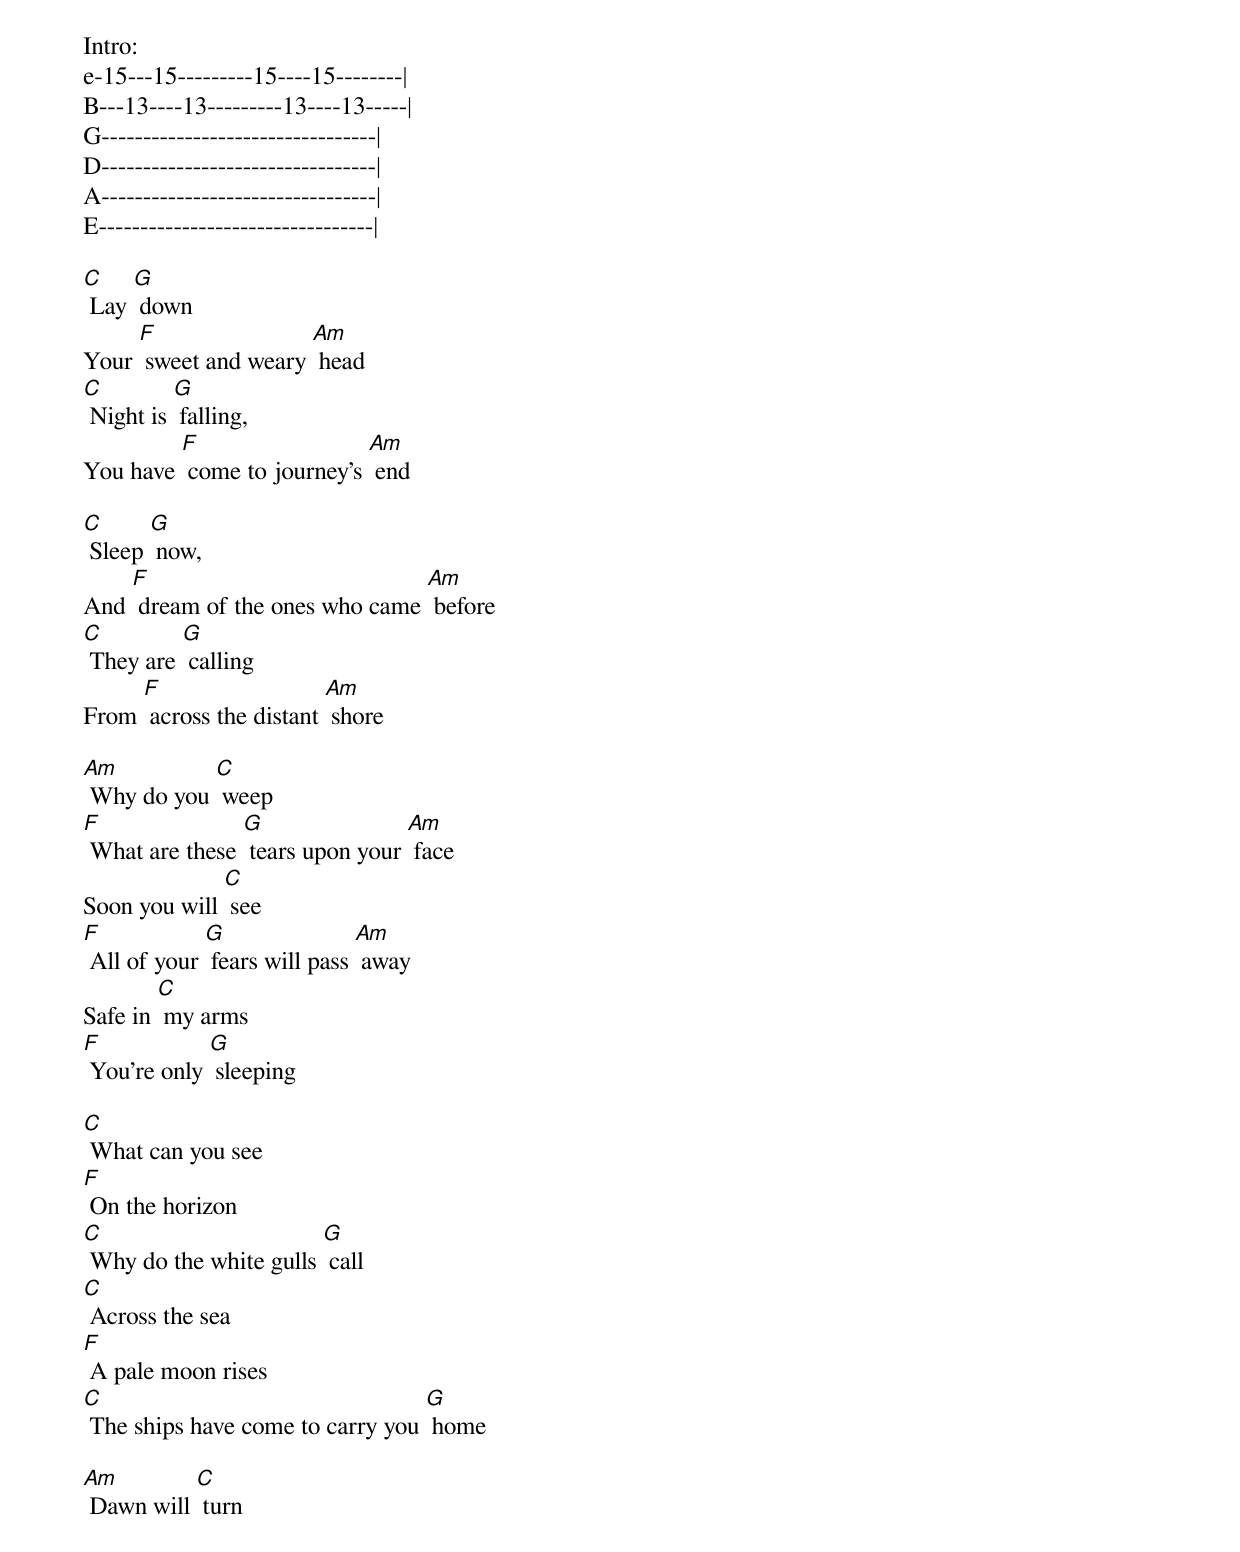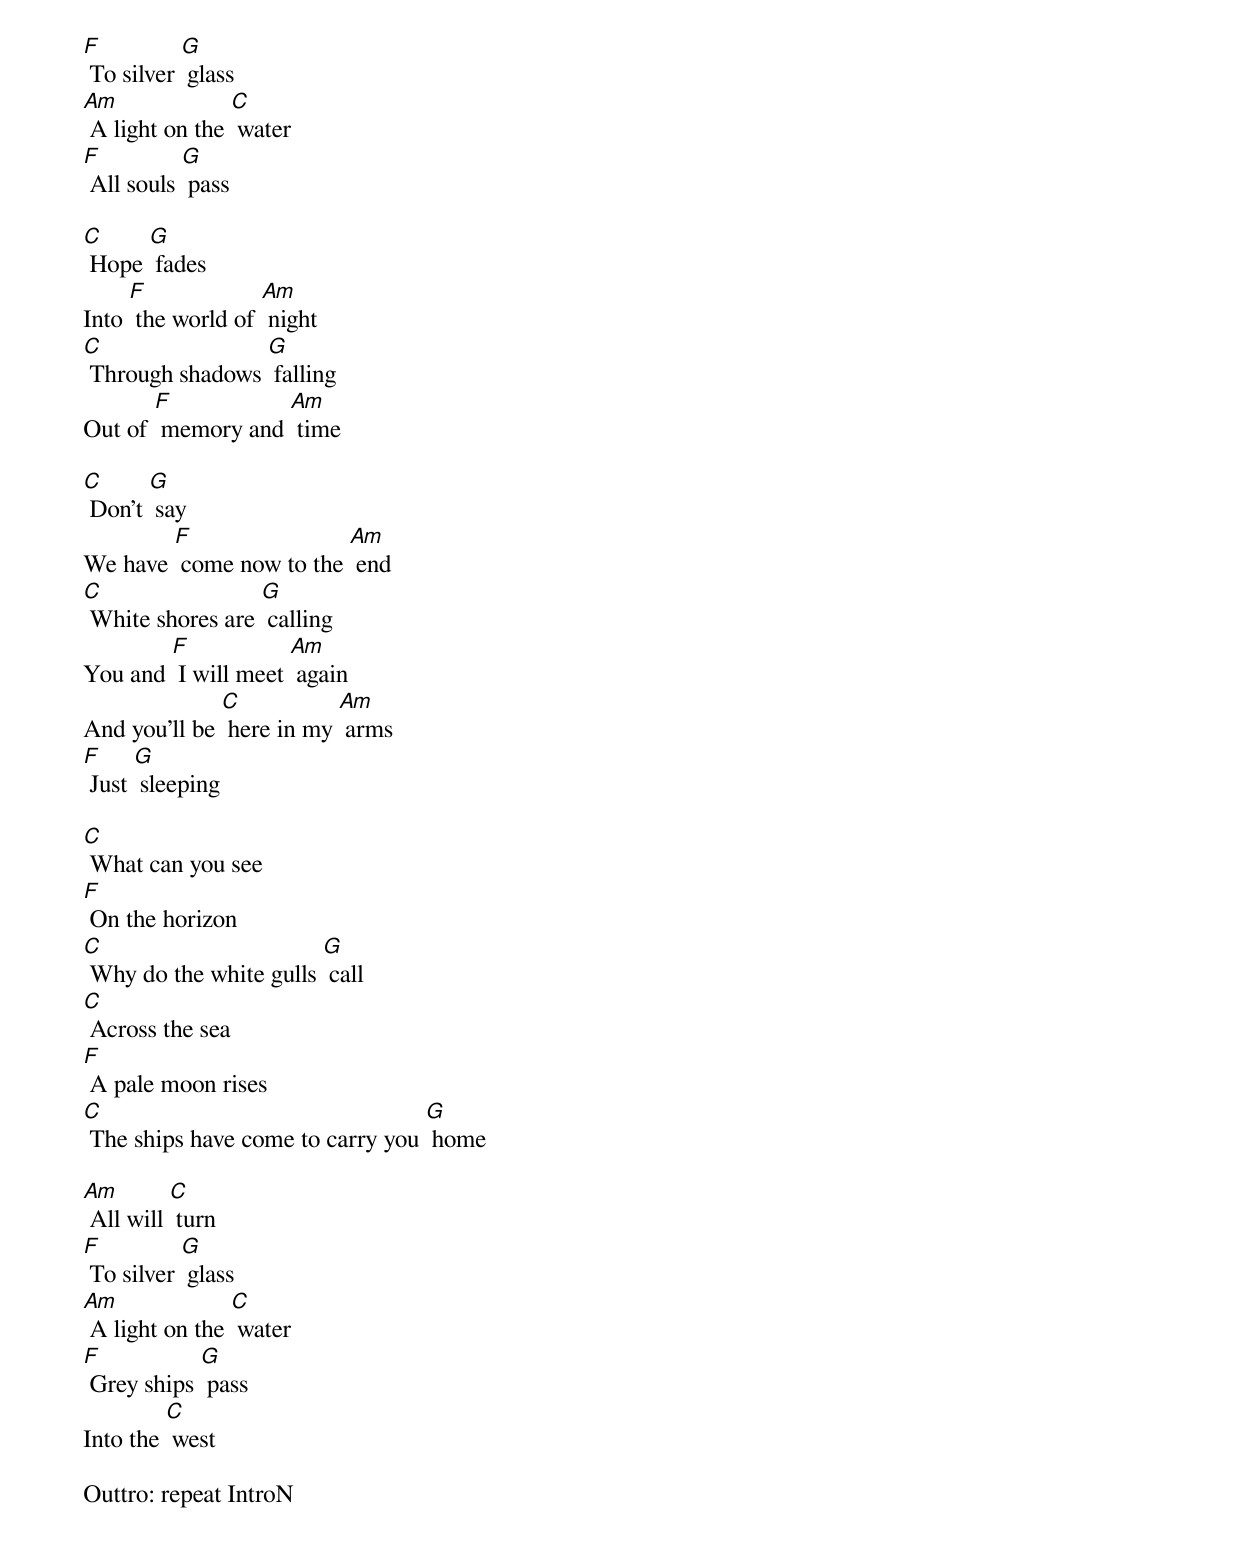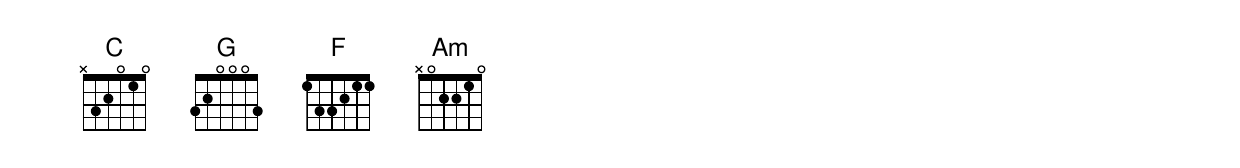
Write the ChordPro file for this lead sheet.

Intro:
e-15---15---------15----15--------|
B---13----13---------13----13-----|
G---------------------------------|
D---------------------------------|
A---------------------------------|
E---------------------------------|

[C] Lay [G] down
Your [F] sweet and weary [Am] head
[C] Night is [G] falling,
You have [F] come to journey's [Am] end

[C] Sleep [G] now,
And [F] dream of the ones who came [Am] before
[C] They are [G] calling
From [F] across the distant [Am] shore

[Am] Why do you [C] weep
[F] What are these [G] tears upon your [Am] face
Soon you will [C] see
[F] All of your [G] fears will pass [Am] away
Safe in [C] my arms
[F] You're only [G] sleeping

[C] What can you see
[F] On the horizon
[C] Why do the white gulls [G] call
[C] Across the sea
[F] A pale moon rises
[C] The ships have come to carry you [G] home

[Am] Dawn will [C] turn
[F] To silver [G] glass
[Am] A light on the [C] water
[F] All souls [G] pass

[C] Hope [G] fades
Into [F] the world of [Am] night
[C] Through shadows [G] falling
Out of [F] memory and [Am] time

[C] Don't [G] say
We have [F] come now to the [Am] end
[C] White shores are [G] calling
You and [F] I will meet [Am] again
And you'll be [C] here in my [Am] arms
[F] Just [G] sleeping

[C] What can you see
[F] On the horizon
[C] Why do the white gulls [G] call
[C] Across the sea
[F] A pale moon rises
[C] The ships have come to carry you [G] home

[Am] All will [C] turn
[F] To silver [G] glass
[Am] A light on the [C] water
[F] Grey ships [G] pass
Into the [C] west

Outtro: repeat IntroN
